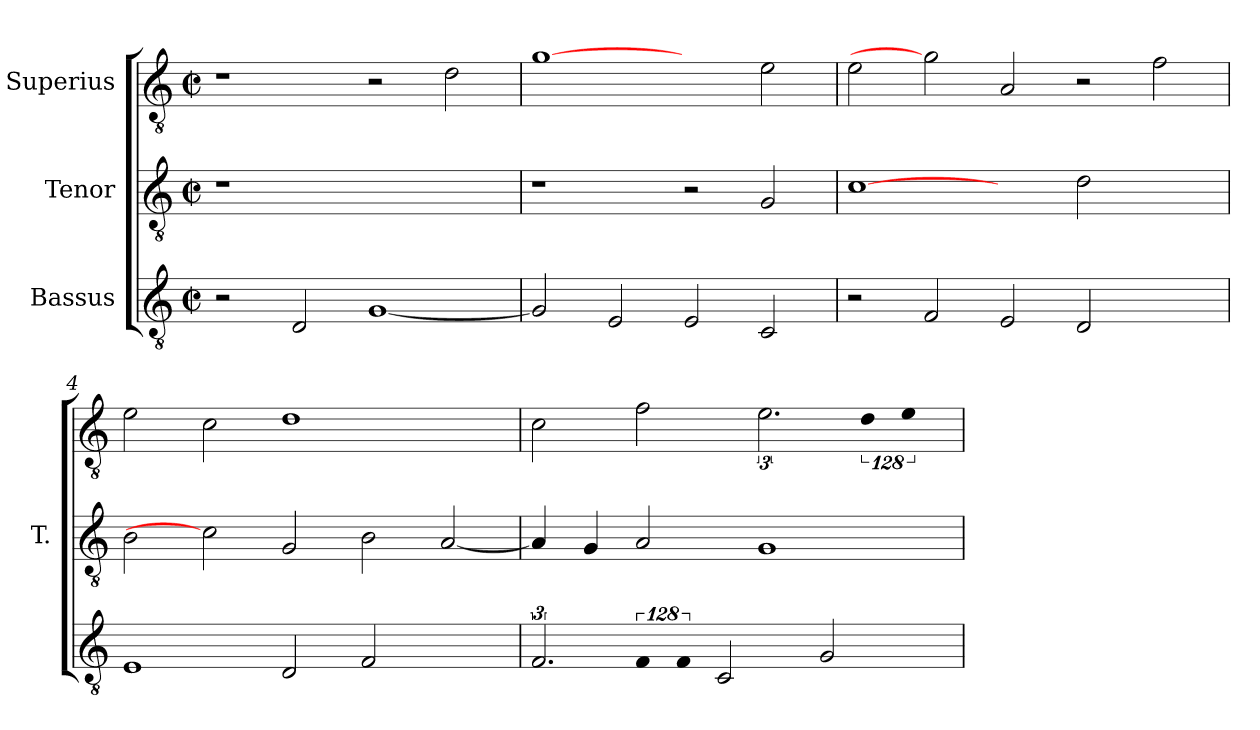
**kern	**kern	**kern
*part3	*part2	*part1
*staff3	*staff2	*staff1
*I"Bassus	*I"Tenor	*I"Superius
*	*I'T.	*
!!LO:PB:g=z
*clefGv2	*clefGv2	*clefGv2
*ITrd7c12	*ITrd7c12	*ITrd7c12
*k[]	*k[]	*k[]
*C:	*C:	*C:
*M2/2	*M2/2	*M2/2
*met(c|)	*met(c|)	*met(c|)
=1	=1	=1
!	!LO:N:vis=1	!
2r	1r	1r
2DDi/	.	.
[<1GGi	1ryy	2r
.	.	2Di\
=2	=2	=2
2GGi/]	1r	[1Gi
2EEi/	.	.
2EEi/	2r	2ryy
2CCi/	2GGi/	2Ei\
=3	=3	=3
2r	[1Ci	2Ei\
2FFi/	.	2Gi]
2EEi/	2ryy	2AAi/
2DDi/	2Di\	2r
2ryy	2ryy	2Fi\
=4	=4	=4
1EEi	2BBi\	2Ei\
.	2Ci]	2Ci\
2DDi/	2GGi/	1Di
2FFi/	2BBi\	.
2ryy	[<2AAi/	2ryy
!!LO:LB:g=z
=5	=5	=5
3.FFi/	4AAi/]	2Ci\
.	4GGi/	.
!LO:N:vis=4	!	!
512%85FFi/	2AAi/	2Fi\
!LO:N:vis=2	!	!
512%171FFi/	.	.
2CCi/	1GGi	3.Ei\
!	!	!LO:N:vis=4
2GGi/	.	512%85Di\
!	!	!LO:N:vis=2
.	.	512%171Ei\
=	=	=
*-	*-	*-
